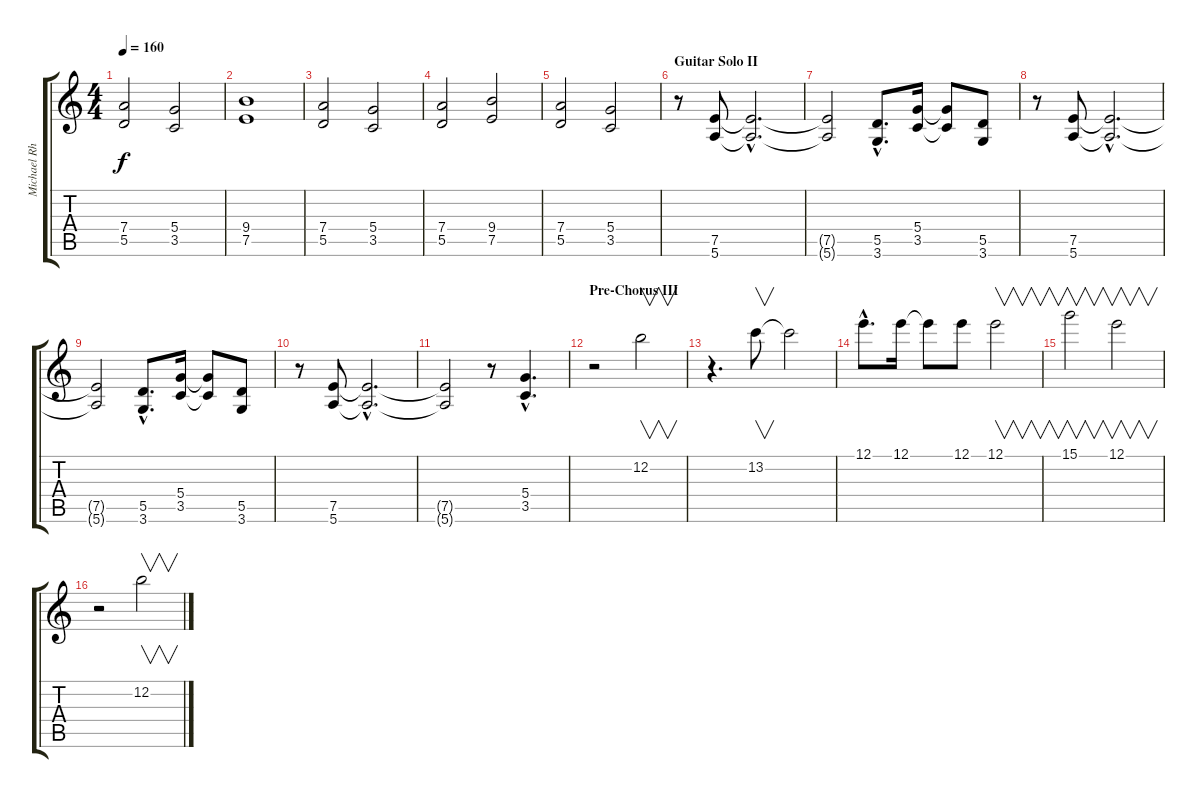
\track ("Michael Rhythm" "Michael Rh") {instrument overdrivenguitar}
\staff {score tabs}
\tuning (E4 B3 G3 D3 A2 E2) {hide}
\ts (4 4)
\tempo 160
\clef g2
\ks c
(7.4 5.5).2{dy f} (5.4 3.5).2 |
(9.4 7.5).1 |
(7.4 5.5).2 (5.4 3.5).2 |
(7.4 5.5).2 (9.4 7.5).2 |
(7.4 5.5).2 (5.4 3.5).2 |
\section ("" "Guitar Solo II")
r.8 (7.5 5.6).8 (7.5{hac t} 5.6{hac t}).2{d} |
(7.5{t} 5.6{t}).2 (5.5{hac} 3.6{hac}).8{d} (5.4 3.5).16 (5.4{t} 3.5{t}).8 (5.5 3.6).8 |
r.8 (7.5 5.6).8 (7.5{hac t} 5.6{hac t}).2{d} |
(7.5{t} 5.6{t}).2 (5.5{hac} 3.6{hac}).8{d} (5.4 3.5).16 (5.4{t} 3.5{t}).8 (5.5 3.6).8 |
r.8 (7.5 5.6).8 (7.5{hac t} 5.6{hac t}).2{d} |
(7.5{t} 5.6{t}).2 r.8 (5.4{hac} 3.5{hac}).4{d} |
\section ("" "Pre-Chorus III")
r.2 12.2.2{v} |
r.4{d} 13.2.8{v} 13.2{t}.2 |
12.1{hac}.8{d} 12.1.16 12.1{t}.8 12.1.8 12.1.2{v} |
15.1.2{v} 12.1.2{v} |
r.2 12.2.2{v}
